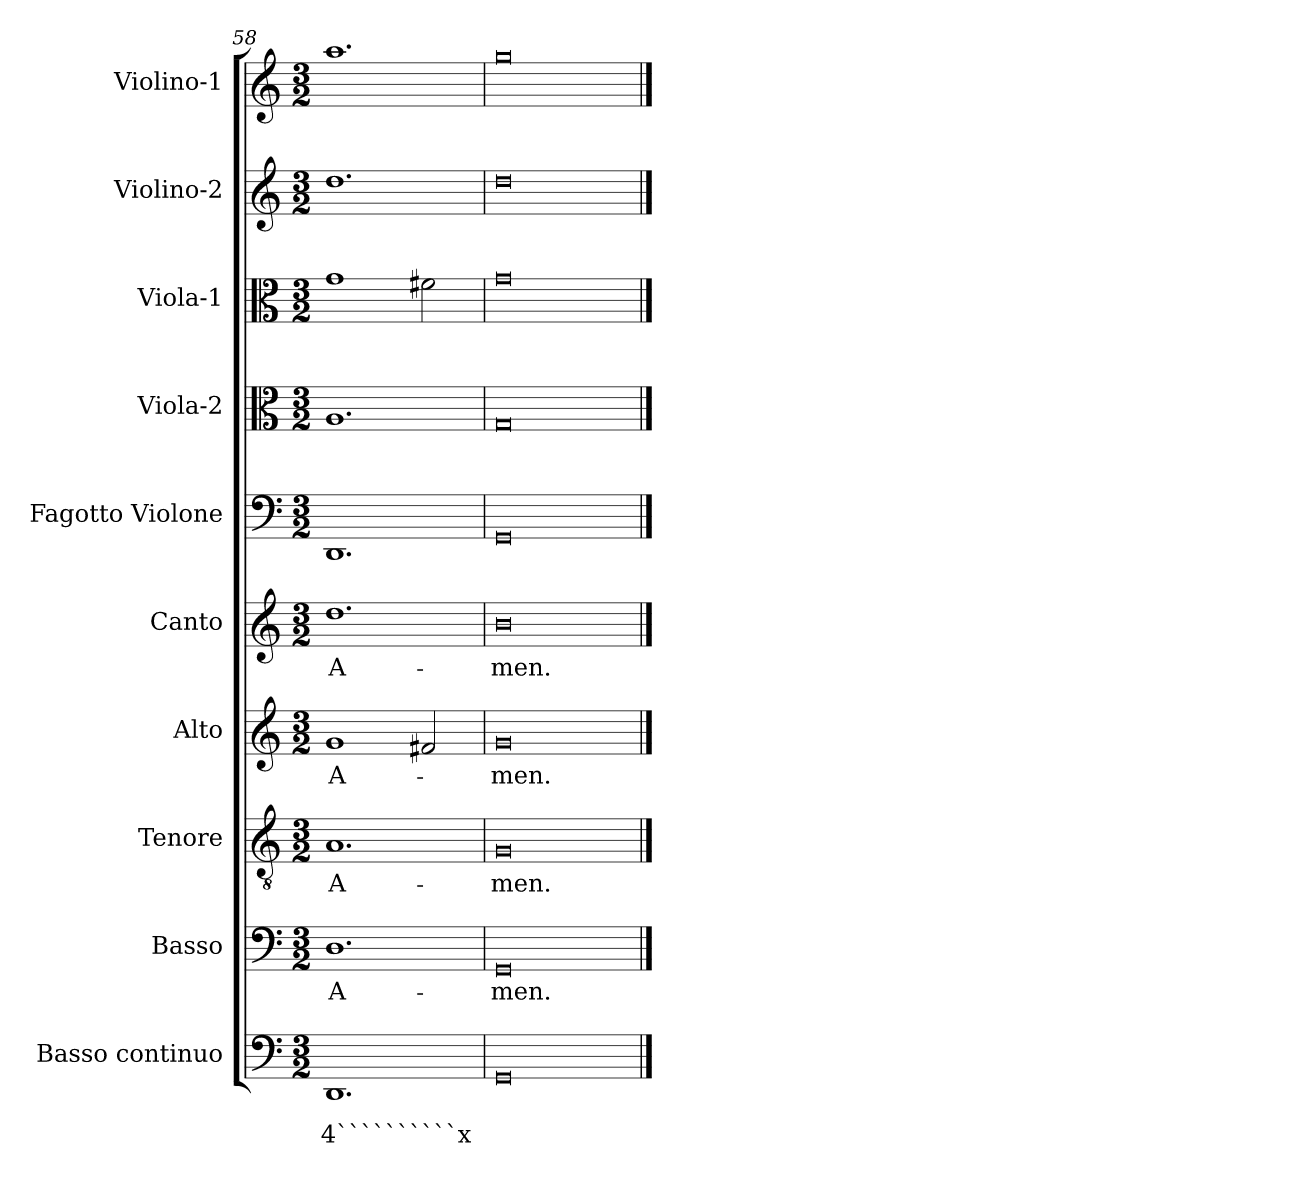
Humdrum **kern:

**kern	**text	**text	**kern	**text	**kern	**text	**kern	**text	**kern	**text	**kern	**kern	**kern	**kern	**kern
*part10	*part10	*part10	*part9	*part9	*part8	*part8	*part7	*part7	*part6	*part6	*part5	*part4	*part3	*part2	*part1
*staff10	*staff10	*staff10	*staff9	*staff9	*staff8	*staff8	*staff7	*staff7	*staff6	*staff6	*staff5	*staff4	*staff3	*staff2	*staff1
*I"Basso continuo	*	*	*I"Basso	*	*I"Tenore	*	*I"Alto	*	*I"Canto	*	*I"Fagotto Violone	*I"Viola-2	*I"Viola-1	*I"Violino-2	*I"Violino-1
*I'BC	*	*	*I'B	*	*I'T	*	*I'A	*	*I'C	*	*I'Fg	*I'Va2	*I'Va1	*I'Vi2	*I'Vi1
*clefF4	*	*	*clefF4	*	*clefGv2	*	*clefG2	*	*clefG2	*	*clefF4	*clefC3	*clefC3	*clefG2	*clefG2
*k[]	*	*	*k[]	*	*k[]	*	*k[]	*	*k[]	*	*k[]	*k[]	*k[]	*k[]	*k[]
*C:	*	*	*C:	*	*C:	*	*C:	*	*C:	*	*C:	*C:	*C:	*C:	*C:
*M3/2	*	*	*M3/2	*	*M3/2	*	*M3/2	*	*M3/2	*	*M3/2	*M3/2	*M3/2	*M3/2	*M3/2
=58	=58	=58	=58	=58	=58	=58	=58	=58	=58	=58	=58	=58	=58	=58	=58
!	!	!LO:LY:b	!	!	!	!	!	!	!	!	!	!	!	!	!
!	!	!	!	!LO:LY:b	!	!	!	!	!	!	!	!	!	!	!
!	!	!	!	!	!	!LO:LY:b	!	!	!	!	!	!	!	!	!
!	!	!	!	!	!	!	!	!LO:LY:b	!	!	!	!	!	!	!
!	!	!	!	!	!	!	!	!	!	!LO:LY:b	!	!	!	!	!
1.DD	.	4``````````x	1.D	A-	1.A	A-	1g	A-	1.dd	A-	1.DD	1.A	1g	1.dd	1.aa
.	.	.	.	.	.	.	2f#X/	.	.	.	.	.	2f#X\	.	.
=59	=59	=59	=59	=59	=59	=59	=59	=59	=59	=59	=59	=59	=59	=59	=59
!	!	!	!	!LO:LY:b	!	!	!	!	!	!	!	!	!	!	!
!	!	!	!	!	!	!LO:LY:b	!	!	!	!	!	!	!	!	!
!	!	!	!	!	!	!	!	!LO:LY:b	!	!	!	!	!	!	!
!	!	!	!	!	!	!	!	!	!	!LO:LY:b	!	!	!	!	!
0GG	.	.	0GG	-men.	0G	-men.	0g	-men.	0b	-men.	0GG	0G	0g	0dd	0gg
==	==	==	==	==	==	==	==	==	==	==	==	==	==	==	==
*-	*-	*-	*-	*-	*-	*-	*-	*-	*-	*-	*-	*-	*-	*-	*-
